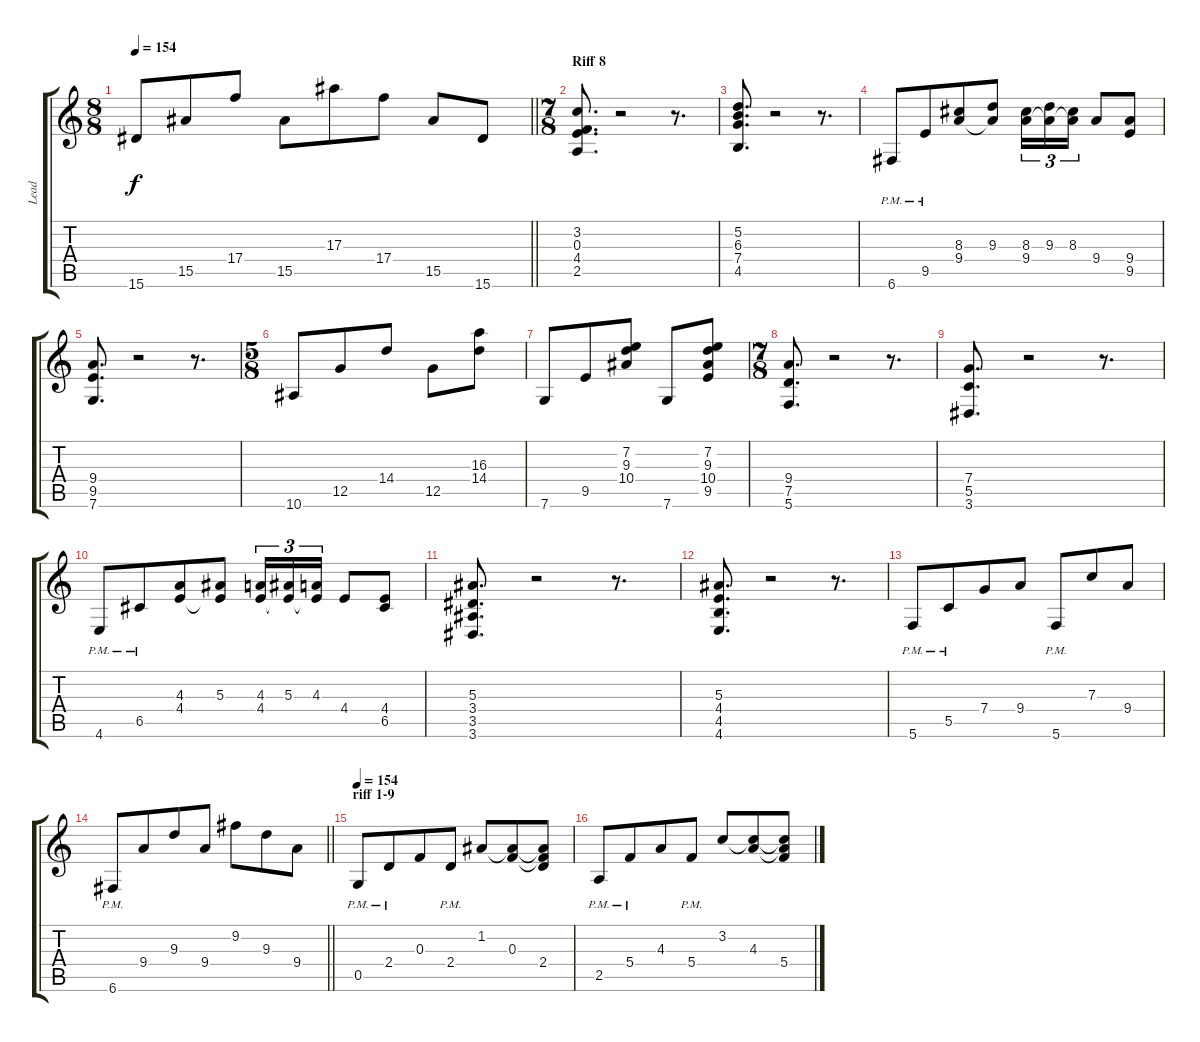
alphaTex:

\track ("Lead" "Lead") {instrument distortionguitar}
\staff {score tabs}
\tuning (D4 A3 F3 C3 G2 C2) {hide}
\ts (8 8)
\tempo 154
\clef g2
\barLineRight lightlight
\ks c
15.6.8{dy f} 15.5.8 17.4.8 15.5.8 17.3.8 17.4.8 15.5.8 15.6.8 |
\ts (7 8)
\section ("" "Riff 8")
(3.2 0.3 4.4 2.5).8{d} r.2 r.8{d} |
(5.2 6.3 7.4 4.5).8{d} r.2 r.8{d} |
6.6{pm}.8 9.5{pm}.8 (8.3 9.4).8 (9.3 9.4{t}).8 (8.3 9.4).16{tu (3 2)} (9.3 9.4{t}).16{tu (3 2)} (8.3 9.4{t}).16{tu (3 2)} 9.4.8 (9.4 9.5).8 |
(9.4 9.5 7.6).8{d} r.2 r.8{d} |
\ts (5 8)
10.6.8 12.5.8 14.4.8 12.5.8 (16.3 14.4).8 |
7.6.8 9.5.8 (7.2 9.3 10.4).8 7.6.8 (7.2 9.3 10.4 9.5).8 |
\ts (7 8)
(9.4 7.5 5.6).8{d} r.2 r.8{d} |
(7.4 5.5 3.6).8{d} r.2 r.8{d} |
4.6{pm}.8 6.5{pm}.8 (4.3 4.4).8 (5.3 4.4{t}).8 (4.3 4.4).16{tu (3 2)} (5.3 4.4{t}).16{tu (3 2)} (4.3 4.4{t}).16{tu (3 2)} 4.4.8 (4.4 6.5).8 |
(5.3 3.4 3.5 3.6).8{d} r.2 r.8{d} |
(5.3 4.4 4.5 4.6).8{d} r.2 r.8{d} |
5.6{pm}.8 5.5{pm}.8 7.4.8 9.4.8 5.6{pm}.8 7.3.8 9.4.8 |
\barLineRight lightlight
6.6{pm}.8 9.4.8 9.3.8 9.4.8 9.2.8 9.3.8 9.4.8 |
\section ("" "riff 1-9")
\tempo 154
0.5{pm}.8{instrument distortionguitar} 2.4{pm}.8 0.3.8 2.4{pm}.8 1.2.8 (1.2{t} 0.3).8 (1.2{t} 0.3{t} 2.4).8 |
2.5{pm}.8 5.4{pm}.8 4.3.8 5.4{pm}.8 3.2.8 (3.2{t} 4.3).8 (3.2{t} 4.3{t} 5.4).8
